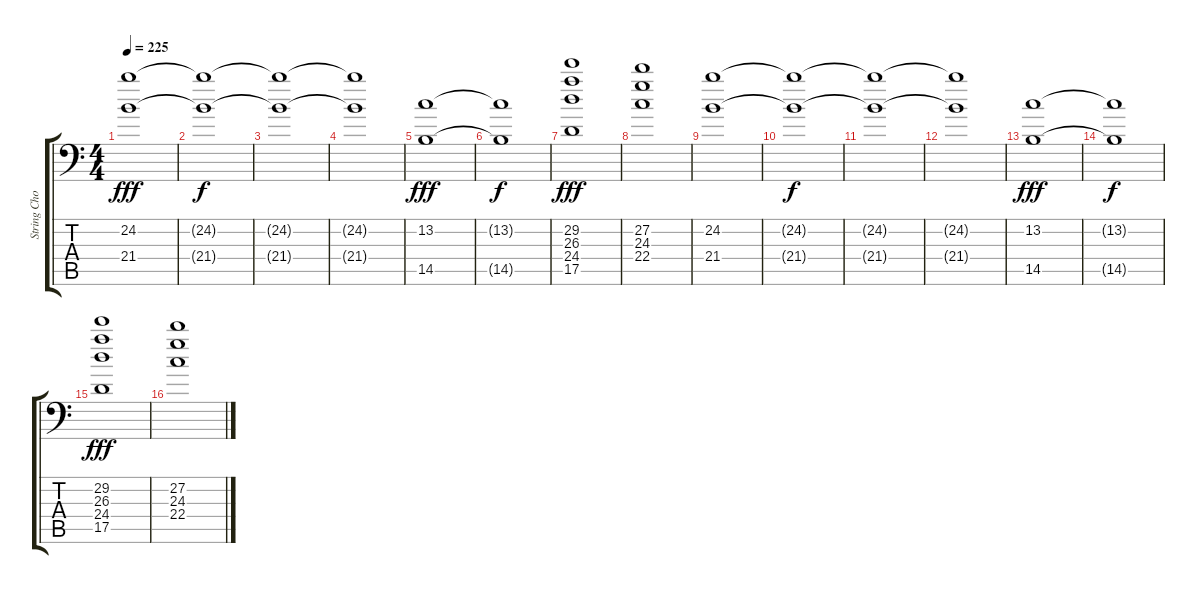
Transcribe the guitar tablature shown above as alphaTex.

\track ("String Choir" "String Cho") {instrument stringensemble2}
\staff {score tabs}
\tuning (B8 B3 G3 D3 A2 C0) {hide}
\ts (4 4)
\tempo 225
\clef f4
\ks c
(24.2 21.4).1{dy fff} |
(24.2{t} 21.4{t}).1{dy f} |
(24.2{t} 21.4{t}).1 |
(24.2{t} 21.4{t}).1 |
(13.2 14.5).1{dy fff} |
(13.2{t} 14.5{t}).1{dy f} |
(29.2 26.3 24.4 17.5).1{dy fff} |
(27.2 24.3 22.4).1 |
(24.2 21.4).1 |
(24.2{t} 21.4{t}).1{dy f} |
(24.2{t} 21.4{t}).1 |
(24.2{t} 21.4{t}).1 |
(13.2 14.5).1{dy fff} |
(13.2{t} 14.5{t}).1{dy f} |
(29.2 26.3 24.4 17.5).1{dy fff} |
(27.2 24.3 22.4).1
